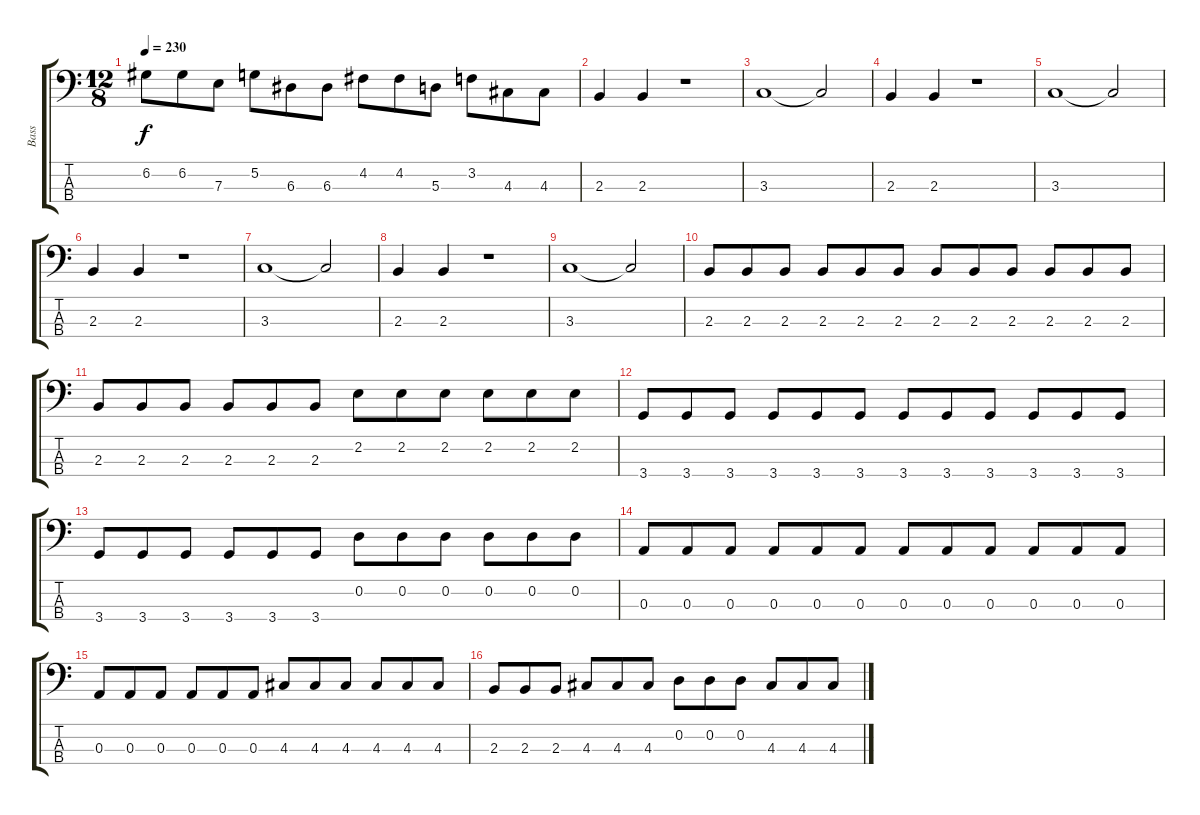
\track ("Bass" "Bass") {instrument electricbassfinger}
\staff {score tabs}
\tuning (G2 D2 A1 E1) {hide}
\ts (12 8)
\tempo 230
\clef f4
\ks c
6.2.8{dy f} 6.2.8 7.3.8 5.2.8 6.3.8 6.3.8 4.2.8 4.2.8 5.3.8 3.2.8 4.3.8 4.3.8 |
2.3.4 2.3.4 r.1 |
3.3.1 3.3{t}.2 |
2.3.4 2.3.4 r.1 |
3.3.1 3.3{t}.2 |
2.3.4 2.3.4 r.1 |
3.3.1 3.3{t}.2 |
2.3.4 2.3.4 r.1 |
3.3.1 3.3{t}.2 |
2.3.8 2.3.8 2.3.8 2.3.8 2.3.8 2.3.8 2.3.8 2.3.8 2.3.8 2.3.8 2.3.8 2.3.8 |
2.3.8 2.3.8 2.3.8 2.3.8 2.3.8 2.3.8 2.2.8 2.2.8 2.2.8 2.2.8 2.2.8 2.2.8 |
3.4.8 3.4.8 3.4.8 3.4.8 3.4.8 3.4.8 3.4.8 3.4.8 3.4.8 3.4.8 3.4.8 3.4.8 |
3.4.8 3.4.8 3.4.8 3.4.8 3.4.8 3.4.8 0.2.8 0.2.8 0.2.8 0.2.8 0.2.8 0.2.8 |
0.3.8 0.3.8 0.3.8 0.3.8 0.3.8 0.3.8 0.3.8 0.3.8 0.3.8 0.3.8 0.3.8 0.3.8 |
0.3.8 0.3.8 0.3.8 0.3.8 0.3.8 0.3.8 4.3.8 4.3.8 4.3.8 4.3.8 4.3.8 4.3.8 |
2.3.8 2.3.8 2.3.8 4.3.8 4.3.8 4.3.8 0.2.8 0.2.8 0.2.8 4.3.8 4.3.8 4.3.8
